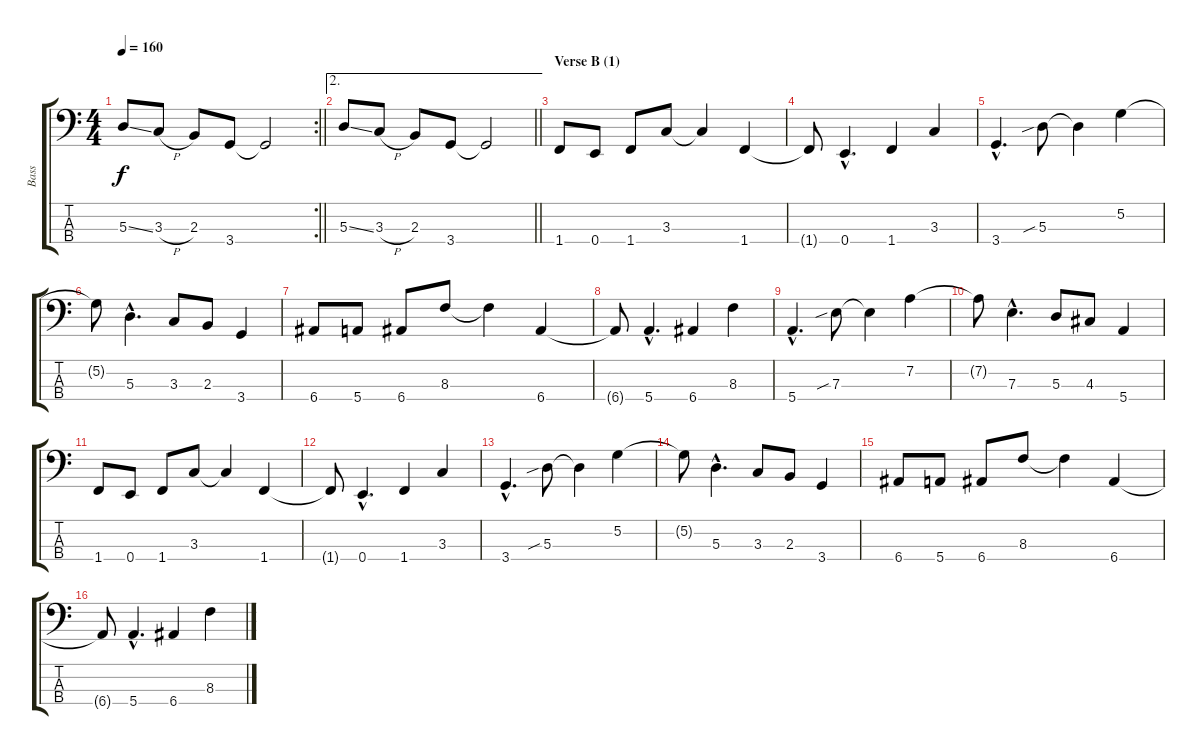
\track ("Bass" "Bass") {instrument electricbasspick}
\staff {score tabs}
\tuning (G2 D2 A1 E1) {hide}
\rc 2
\ts (4 4)
\tempo 160
\clef f4
\barLineRight lightlight
\ks c
5.3{ss}.8{dy f} 3.3{h}.8 2.3.8 3.4.8 3.4{t}.2 |
\ae 2
\barLineRight lightlight
5.3{ss}.8 3.3{h}.8 2.3.8 3.4.8 3.4{t}.2 |
\section ("" "Verse B (1)")
1.4.8 0.4.8 1.4.8 3.3.8 3.3{t}.4 1.4.4 |
1.4{t}.8 0.4{hac}.4{d} 1.4.4 3.3.4 |
3.4{hac}.4{d} 5.3{sib}.8 5.3{t}.4 5.2.4 |
5.2{t}.8 5.3{hac}.4{d} 3.3.8 2.3.8 3.4.4 |
6.4.8 5.4.8 6.4.8 8.3.8 8.3{t}.4 6.4.4 |
6.4{t}.8 5.4{hac}.4{d} 6.4.4 8.3.4 |
5.4{hac}.4{d} 7.3{sib}.8 7.3{t}.4 7.2.4 |
7.2{t}.8 7.3{hac}.4{d} 5.3.8 4.3.8 5.4.4 |
1.4.8 0.4.8 1.4.8 3.3.8 3.3{t}.4 1.4.4 |
1.4{t}.8 0.4{hac}.4{d} 1.4.4 3.3.4 |
3.4{hac}.4{d} 5.3{sib}.8 5.3{t}.4 5.2.4 |
5.2{t}.8 5.3{hac}.4{d} 3.3.8 2.3.8 3.4.4 |
6.4.8 5.4.8 6.4.8 8.3.8 8.3{t}.4 6.4.4 |
6.4{t}.8 5.4{hac}.4{d} 6.4.4 8.3.4
